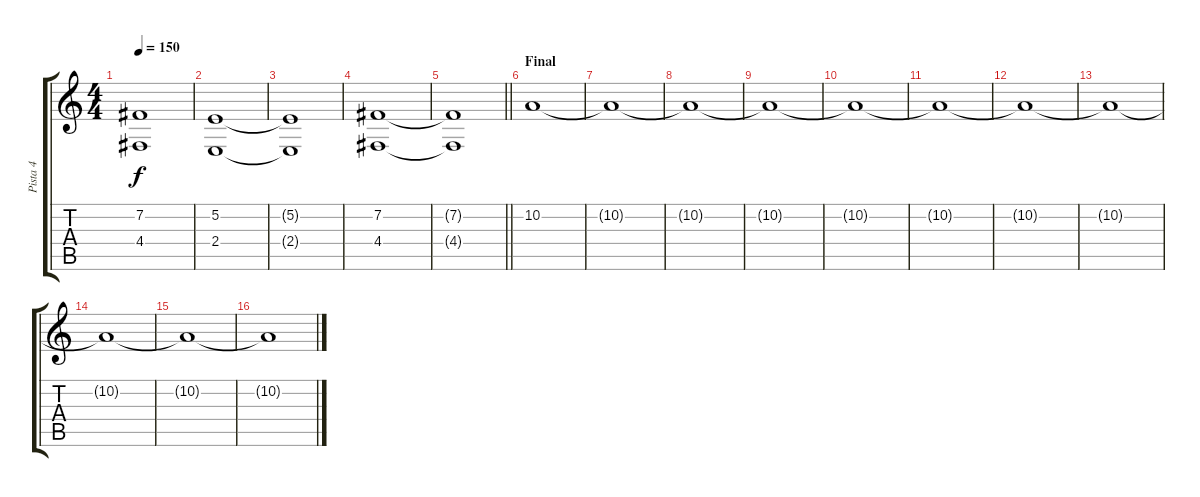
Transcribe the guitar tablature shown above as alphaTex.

\track ("Pista 4" "Pista 4") {instrument pad4choir}
\staff {score tabs}
\tuning (E4 B3 G3 D3 A2 E2) {hide}
\ts (4 4)
\tempo 150
\clef g2
\ks c
(7.2{t} 4.4{t}).1{dy f} |
(5.2 2.4).1 |
(5.2{t} 2.4{t}).1 |
(7.2 4.4).1 |
\barLineRight lightlight
(7.2{t} 4.4{t}).1 |
\section ("" "Final")
10.2.1 |
10.2{t}.1 |
10.2{t}.1 |
10.2{t}.1 |
10.2{t}.1 |
10.2{t}.1 |
10.2{t}.1 |
10.2{t}.1 |
10.2{t}.1{volume 0} |
10.2{t}.1 |
10.2{t}.1
